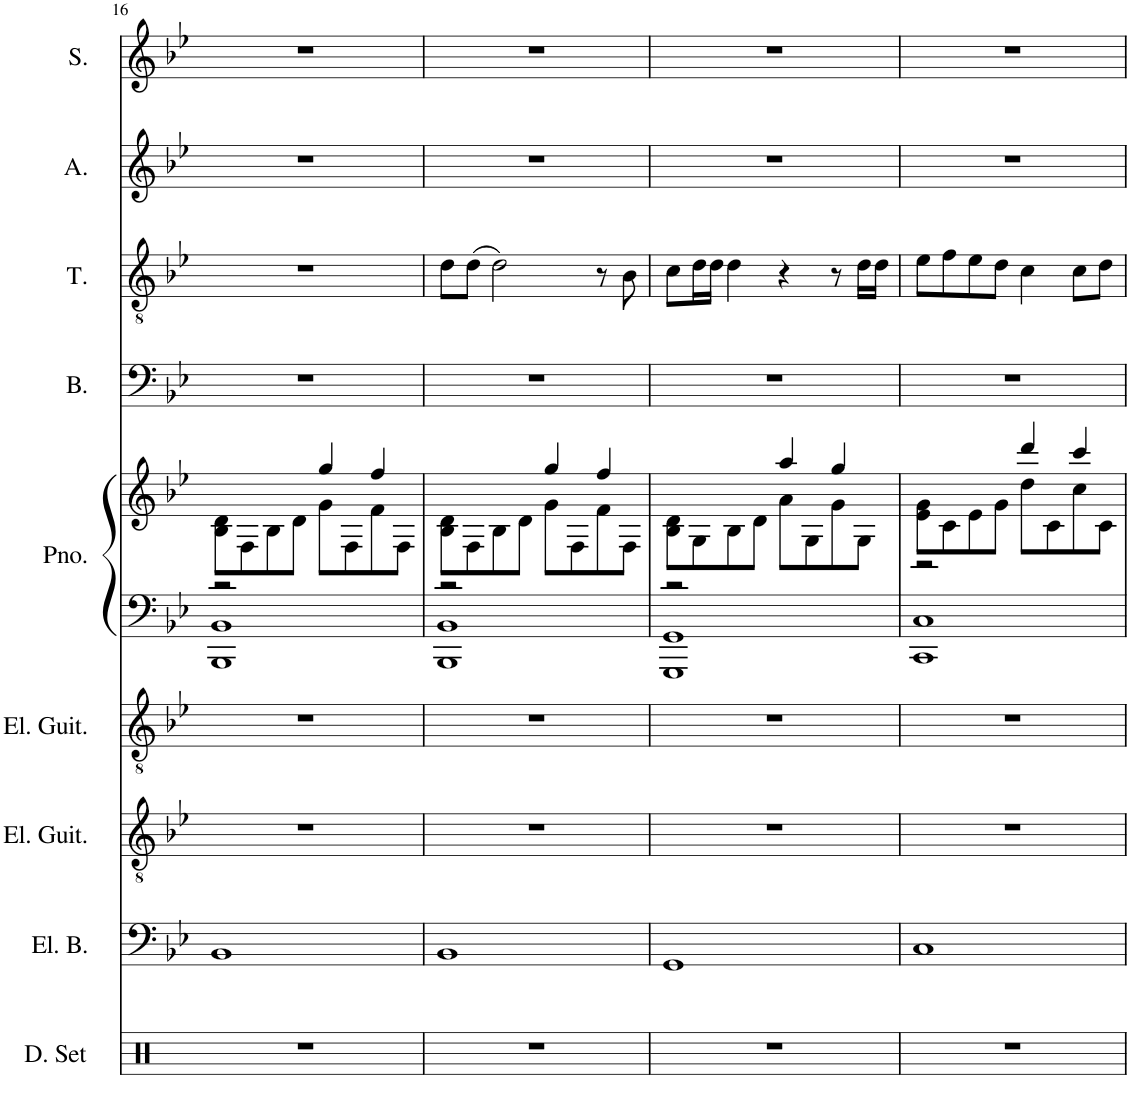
**kern	**kern	**kern	**kern	**kern	**kern	**kern	**kern	**kern	**kern
*part9	*part8	*part7	*part6	*part5	*part5	*part4	*part3	*part2	*part1
*staff10	*staff9	*staff8	*staff7	*staff6	*staff5	*staff4	*staff3	*staff2	*staff1
*I"Drumset	*I"Electric Bass	*I"Electric Guitar	*I"Electric Guitar	*I"Piano	*	*I"Bass	*I"Tenor	*I"Alto	*I"Soprano
*I'D. Set	*I'El. B.	*I'El. Guit.	*I'El. Guit.	*I'Pno.	*	*I'B.	*I'T.	*I'A.	*I'S.
!!LO:PB:g=z
*clefX	*clefF4	*clefGv2	*clefGv2	*clefF4	*clefG2	*clefF4	*clefGv2	*clefG2	*clefG2
*	*Trd7c12	*	*	*	*	*	*	*	*
*k[]	*k[b-e-]	*k[b-e-]	*k[b-e-]	*k[b-e-]	*k[b-e-]	*k[b-e-]	*k[b-e-]	*k[b-e-]	*k[b-e-]
*M4/4	*M4/4	*M4/4	*M4/4	*M4/4	*M4/4	*M4/4	*M4/4	*M4/4	*M4/4
=16	=16	=16	=16	=16	=16	=16	=16	=16	=16
*	*	*	*	*	*^	*	*	*	*
*	*	*	*	*	*	*^	*	*	*	*
1r	1BB-	1r	1r	1BBB- 1BB-	1ryy	8B-\ 8d\L	2r	1r	1r	1r	1r
.	.	.	.	.	.	8F\	.	.	.	.	.
.	.	.	.	.	.	8B-\	.	.	.	.	.
.	.	.	.	.	.	8d\J	.	.	.	.	.
.	.	.	.	.	.	8g\L	4gg/	.	.	.	.
.	.	.	.	.	.	8F\	.	.	.	.	.
.	.	.	.	.	.	8f\	4ff/	.	.	.	.
.	.	.	.	.	.	8F\J	.	.	.	.	.
=17	=17	=17	=17	=17	=17	=17	=17	=17	=17	=17	=17
1r	1BB-	1r	1r	1BBB- 1BB-	1ryy	8B-\ 8d\L	2r	1r	8d\L	1r	1r
.	.	.	.	.	.	8F\	.	.	(8d\J	.	.
.	.	.	.	.	.	8B-\	.	.	2d\)	.	.
.	.	.	.	.	.	8d\J	.	.	.	.	.
.	.	.	.	.	.	8g\L	4gg/	.	.	.	.
.	.	.	.	.	.	8F\	.	.	.	.	.
.	.	.	.	.	.	8f\	4ff/	.	8r	.	.
.	.	.	.	.	.	8F\J	.	.	8B-\	.	.
=18	=18	=18	=18	=18	=18	=18	=18	=18	=18	=18	=18
1r	1GG	1r	1r	1GGG 1GG	1ryy	8B-\ 8d\L	2r	1r	8c\L	1r	1r
.	.	.	.	.	.	8G\	.	.	16d\L	.	.
.	.	.	.	.	.	.	.	.	16d\JJ	.	.
.	.	.	.	.	.	8B-\	.	.	4d\	.	.
.	.	.	.	.	.	8d\J	.	.	.	.	.
.	.	.	.	.	.	8a\L	4aa/	.	4r	.	.
.	.	.	.	.	.	8G\	.	.	.	.	.
.	.	.	.	.	.	8g\	4gg/	.	8r	.	.
.	.	.	.	.	.	8G\J	.	.	16d\LL	.	.
.	.	.	.	.	.	.	.	.	16d\JJ	.	.
=19	=19	=19	=19	=19	=19	=19	=19	=19	=19	=19	=19
1r	1C	1r	1r	1CC 1C	1ryy	8e-\ 8g\L	2r	1r	8e-\L	1r	1r
.	.	.	.	.	.	8c\	.	.	8f\	.	.
.	.	.	.	.	.	8e-\	.	.	8e-\	.	.
.	.	.	.	.	.	8g\J	.	.	8d\J	.	.
.	.	.	.	.	.	8dd\L	4ddd/	.	4c\	.	.
.	.	.	.	.	.	8c\	.	.	.	.	.
.	.	.	.	.	.	8cc\	4ccc/	.	8c\L	.	.
.	.	.	.	.	.	8c\J	.	.	8d\J	.	.
*	*	*	*	*	*v	*v	*v	*	*	*	*
=	=	=	=	=	=	=	=	=	=
*-	*-	*-	*-	*-	*-	*-	*-	*-	*-
